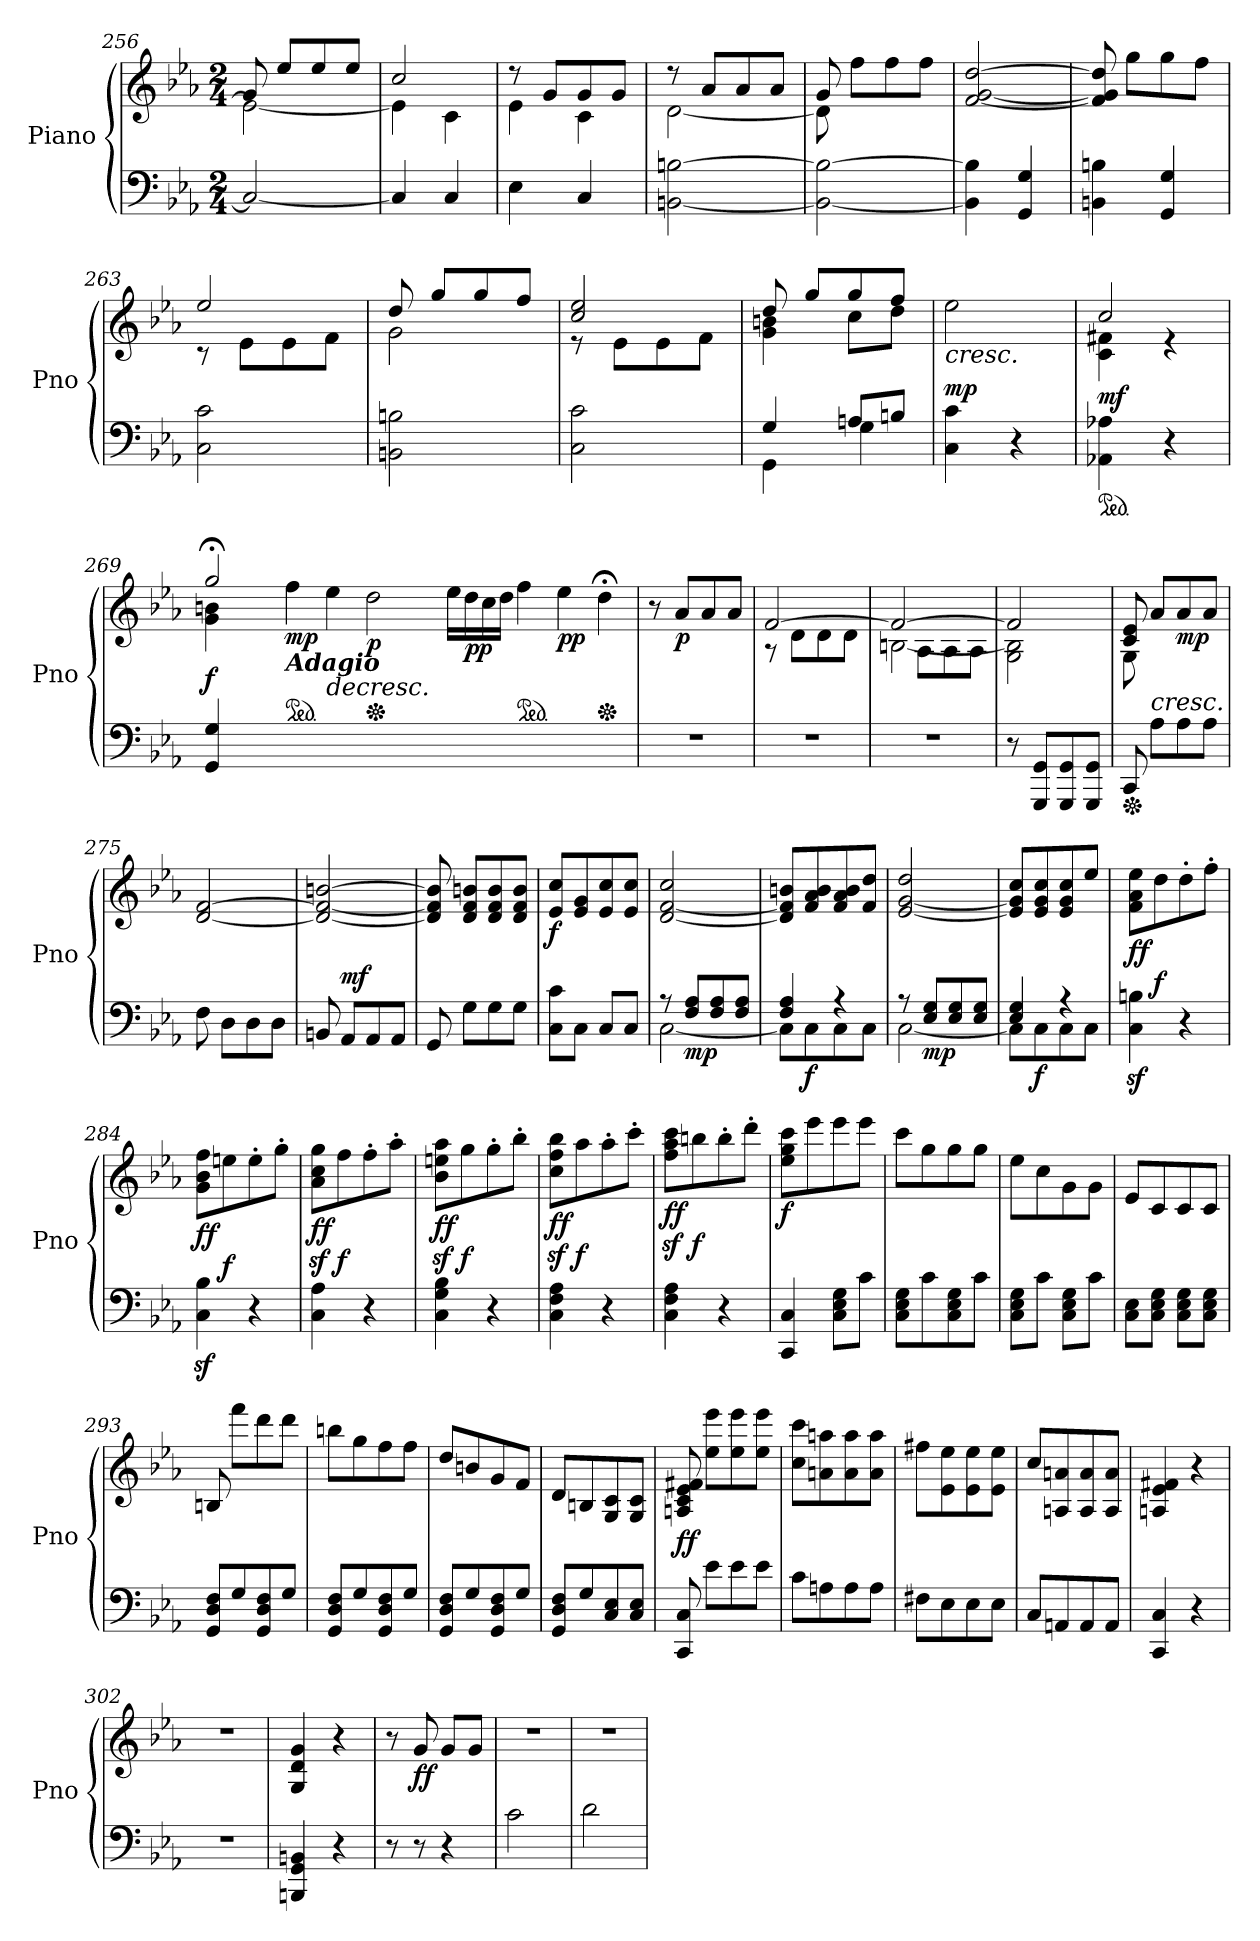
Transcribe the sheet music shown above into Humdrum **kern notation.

**kern	**kern	**dynam
*part1	*part1	*part1
*staff2	*staff1	*staff1/2
*I"Piano	*	*
*I'Pno	*	*
*clefF4	*clefG2	*
*k[b-e-a-]	*k[b-e-a-]	*
*M2/4	*M2/4	*
=256	=256	=256
*	*^	*
2C/_	8g/	2e-\_	.
.	8ee-/L	.	.
.	8ee-/	.	.
.	8ee-/J	.	.
=257	=257	=257	=257
4C/]	2cc/	4e-\]	.
4C/	.	4c\	.
=258	=258	=258	=258
4E-\	8r	4e-\	.
.	8g/L	.	.
4C/	8g/	4c\	.
.	8g/J	.	.
!!LO:LB:g=z	!!
=259	=259	=259	=259
[2BBn\ [2Bn\	8r	[2d\	.
.	8a-/L	.	.
.	8a-/	.	.
.	8a-/J	.	.
=260	=260	=260	=260
2BB\_ 2B\_	8g/	8d\]	.
.	8ff\L	4.ryy	.
.	8ff\	.	.
.	8ff\J	.	.
*	*v	*v	*
=261	=261	=261
4BB\] 4B\]	[2f/ [2g/ [2dd/	.
4GG/ 4G/	.	.
=262	=262	=262
4BBn\ 4Bn\	8f/] 8g/] 8dd/]	.
.	8gg\L	.
4GG/ 4G/	8gg\	.
.	8ff\J	.
=263	=263	=263
*	*^	*
2C\ 2c\	2ee-/	8r	.
.	.	8e-\L	.
.	.	8e-\	.
.	.	8f\J	.
=264	=264	=264	=264
2BBn\ 2Bn\	8dd/	2g\	.
.	8gg/L	.	.
.	8gg/	.	.
.	8ff/J	.	.
=265	=265	=265	=265
2C\ 2c\	2cc/ 2ee-/	8r	.
.	.	8e-\L	.
.	.	8e-\	.
.	.	8f\J	.
=266	=266	=266	=266
*^	*	*	*
4G/	4GG\	8dd/	4g\ 4bn\	.
.	.	8gg/L	.	.
8An/L	4G\	8gg/	8cc\L	.
8Bn/J	.	8ff/J	8dd\J	.
*v	*v	*	*	*
!!LO:LB:g=z
=267	=267	=267	=267
!	!	!	!LO:HP:b
!	!	!	!LO:DY:n=1:a=2
*	*v	*v	*
4C\ 4c\	2ee-\	< mp
4r	.	.
=268	=268	=268
*ped	*	*
*	*^	*
!	!	!	!LO:DY:a=2
4AA-X\ 4A-X\	2cc/	4c\ 4f#X\	mf
4r	.	4r	.
*	*v	*v	*
.	.	[
=269	=269	=269
*	*MM60	*
*	*^	*
!	!	!	!LO:DY:a=2
4GG/ 4G/	2gg;</	4g\ 4bn\	f
4r;<yy	.	1ryy	.
*	*ped	*	*
!	!LO:TX:b:Bi:t=Adagio	!	!
!	!	!	!LO:DY:b
0ryy	4ff!\	.	mp
!	!	!	!LO:HP:b
.	4ee-!\	.	>
*	*Xped	*	*
!	!	!	!LO:DY:b
.	2dd!\	.	p
.	.	1ryy	.
.	16ee-!\LL	.	.
!	!	!	!LO:DY:b
.	16dd!\	.	pp
.	16cc!\	.	.
.	16dd!\JJ	.	.
*	*ped	*	*
.	4ff!\	.	]
!	!	!	!LO:DY:b
.	4ee-!\	.	pp
*	*Xped	*	*
*	*MM30	*	*
.	4dd;<!\	4ryy	.
*	*v	*v	*
=270	=270	=270
2r	8r	.
*	*MM164	*
!	!	!LO:DY:b
.	8a-/L	p
.	8a-/	.
.	8a-/J	.
=271	=271	=271
*	*^	*
2r	[2f/	8r	.
.	.	8d\L	.
.	.	8d\	.
.	.	8d\J	.
=272	=272	=272	=272
*	*	*^	*
2r	2f/_	[2Bn\	8ryy	.
.	.	.	8A-\L	.
.	.	.	8A-\	.
.	.	.	8A-\J	.
*	*	*v	*v	*
=273	=273	=273	=273
8r	2f/]	2G\ 2B\]	.
8GGG/ 8GG/L	.	.	.
8GGG/ 8GG/	.	.	.
8GGG/ 8GG/J	.	.	.
=274	=274	=274	=274
*Xped	*	*	*
8CC/	8c/ 8e-/	8G\	.
!LO:TX:a:i:t=cresc.	!	!	!
8A-\L	8a-/L	4.ryy	.
!	!	!	!LO:DY:b
8A-\	8a-/	.	mp
8A-\J	8a-/J	.	.
*	*v	*v	*
!!LO:LB:g=z
=275	=275	=275
8F\	[2d/ [2f/	.
8D\L	.	.
8D\	.	.
8D\J	.	.
=276	=276	=276
8BBn/	2d/_ 2f/_ [2bn/	.
!	!	!LO:DY:a=2
8AA-/L	.	mf
8AA-/	.	.
8AA-/J	.	.
=277	=277	=277
8GG/	8d/] 8f/] 8b/]	.
8G\L	8d/ 8f/ 8bn/L	.
8G\	8d/ 8f/ 8b/	.
8G\J	8d/ 8f/ 8b/J	.
=278	=278	=278
!	!	!LO:DY:b
8C\ 8c\L	8e-/ 8cc/L	f
8C\J	8e-/ 8g/	.
8C/L	8e-/ 8cc/	.
8C/J	8e-/ 8cc/J	.
=279	=279	=279
*^	*	*
8r	[2C\	[2d/ [2f/ 2cc/	.
!	!	!	!LO:DY:b=2
8F/ 8A-/L	.	.	mp
8F/ 8A-/	.	.	.
8F/ 8A-/J	.	.	.
=280	=280	=280	=280
4F/ 4A-/	8C\L]	8d/] 8f/] 8bn/L	.
!	!	!	!LO:DY:b=2
.	8C\	8f/ 8a-/ 8b/	f
4r	8C\	8f/ 8a-/ 8b/	.
.	8C\J	8f/ 8dd/J	.
=281	=281	=281	=281
8r	[2C\	[2e-/ [2g/ 2dd/	.
!	!	!	!LO:DY:b=2
8E-/ 8G/L	.	.	mp
8E-/ 8G/	.	.	.
8E-/ 8G/J	.	.	.
=282	=282	=282	=282
4E-/ 4G/	8C\L]	8e-/] 8g/] 8cc/L	.
!	!	!	!LO:DY:b=2
.	8C\	8e-/ 8g/ 8cc/	f
4r	8C\	8e-/ 8g/ 8cc/	.
.	8C\J	8ee-/J	.
!!LO:PB:g=z
=283	=283	=283	=283
!	!	!	!LO:DY:b
*v	*v	*	*
4C\z> 4Bn\z>	8f\ 8a-\ 8ee-\L	ff
!	!	!LO:DY:b
.	8dd\	f
4r	8dd'\	.
.	8ff'\J	.
=284	=284	=284
!	!	!LO:DY:b
4C\z> 4B-\z>	8g\ 8b-\ 8ff\L	ff
!	!	!LO:DY:b
.	8een\	f
4r	8ee'\	.
.	8gg'\J	.
=285	=285	=285
!	!	!LO:DY:b
4C\ 4A-\	8a-\z< 8cc\z< 8gg\z<L	ff
!	!	!LO:DY:b
.	8ff\	f
4r	8ff'\	.
.	8aa-'\J	.
=286	=286	=286
!	!	!LO:DY:b
4C\ 4G\ 4B-\	8b-\z< 8een\z< 8aa-\z<L	ff
!	!	!LO:DY:b
.	8gg\	f
4r	8gg'\	.
.	8bb-'\J	.
=287	=287	=287
!	!	!LO:DY:b
4C\ 4F\ 4A-\	8cc\z< 8ff\z< 8bb-\z<L	ff
!	!	!LO:DY:b
.	8aa-\	f
4r	8aa-'\	.
.	8ccc'\J	.
=288	=288	=288
!	!	!LO:DY:b
4C\ 4F\ 4A-\	8ff\z< 8aa-\z< 8ccc\z<L	ff
!	!	!LO:DY:b
.	8bbn\	f
4r	8bb'\	.
.	8ddd'\J	.
=289	=289	=289
!	!	!LO:DY:b
4CC/ 4C/	8ee-\ 8gg\ 8ccc\L	f
.	8eee-\	.
8C\ 8E-\ 8G\L	8eee-\	.
8c\J	8eee-\J	.
=290	=290	=290
8C\ 8E-\ 8G\L	8ccc\L	.
8c\	8gg\	.
8C\ 8E-\ 8G\	8gg\	.
8c\J	8gg\J	.
=291	=291	=291
8C\ 8E-\ 8G\L	8ee-\L	.
8c\J	8cc\	.
8C\ 8E-\ 8G\L	8g\	.
8c\J	8g\J	.
!!LO:LB:g=z
=292	=292	=292
8C\ 8E-\L	8e-/L	.
8C\ 8E-\ 8G\J	8c/	.
8C\ 8E-\ 8G\L	8c/	.
8C\ 8E-\ 8G\J	8c/J	.
=293	=293	=293
8GG/ 8D/ 8F/L	8Bn/	.
8G/	8fff\L	.
8GG/ 8D/ 8F/	8ddd\	.
8G/J	8ddd\J	.
=294	=294	=294
8GG/ 8D/ 8F/L	8bbn\L	.
8G/	8gg\	.
8GG/ 8D/ 8F/	8ff\	.
8G/J	8ff\J	.
=295	=295	=295
8GG/ 8D/ 8F/L	8dd/L	.
8G/	8bn/	.
8GG/ 8D/ 8F/	8g/	.
8G/J	8f/J	.
=296	=296	=296
8GG/ 8D/ 8F/L	8d/L	.
8G/	8Bn/	.
8C/ 8E-/	8G/ 8c/	.
8C/ 8E-/J	8G/ 8c/J	.
=297	=297	=297
!	!	!LO:DY:a=2
8CC/ 8C/	8An/ 8c/ 8e-/ 8f#X/	ff
8e-\L	8ee-\ 8eee-\L	.
8e-\	8ee-\ 8eee-\	.
8e-\J	8ee-\ 8eee-\J	.
=298	=298	=298
8c\L	8cc\ 8ccc\L	.
8An\	8an\ 8aan\	.
8A\	8a\ 8aa\	.
8A\J	8a\ 8aa\J	.
!!LO:LB:g=z
=299	=299	=299
8F#X\L	8ff#X\L	.
8E-\	8e-\ 8ee-\	.
8E-\	8e-\ 8ee-\	.
8E-\J	8e-\ 8ee-\J	.
=300	=300	=300
8C/L	8cc/L	.
8AAn/	8An/ 8an/	.
8AA/	8A/ 8a/	.
8AA/J	8A/ 8a/J	.
=301	=301	=301
4CC/ 4C/	4An/ 4e-/ 4f#X/	.
4r	4r	.
=302	=302	=302
2r	2r	.
=303	=303	=303
4BBBn/ 4GG/ 4BBn/	4G/ 4d/ 4g/	.
4r	4r	.
=304	=304	=304
8r	8r	.
!	!	!LO:DY:b
8r	8g/	ff
4r	8g/L	.
.	8g/J	.
=305	=305	=305
2c\	2r	.
=306	=306	=306
2d\	2r	.
=	=	=
*-	*-	*-
